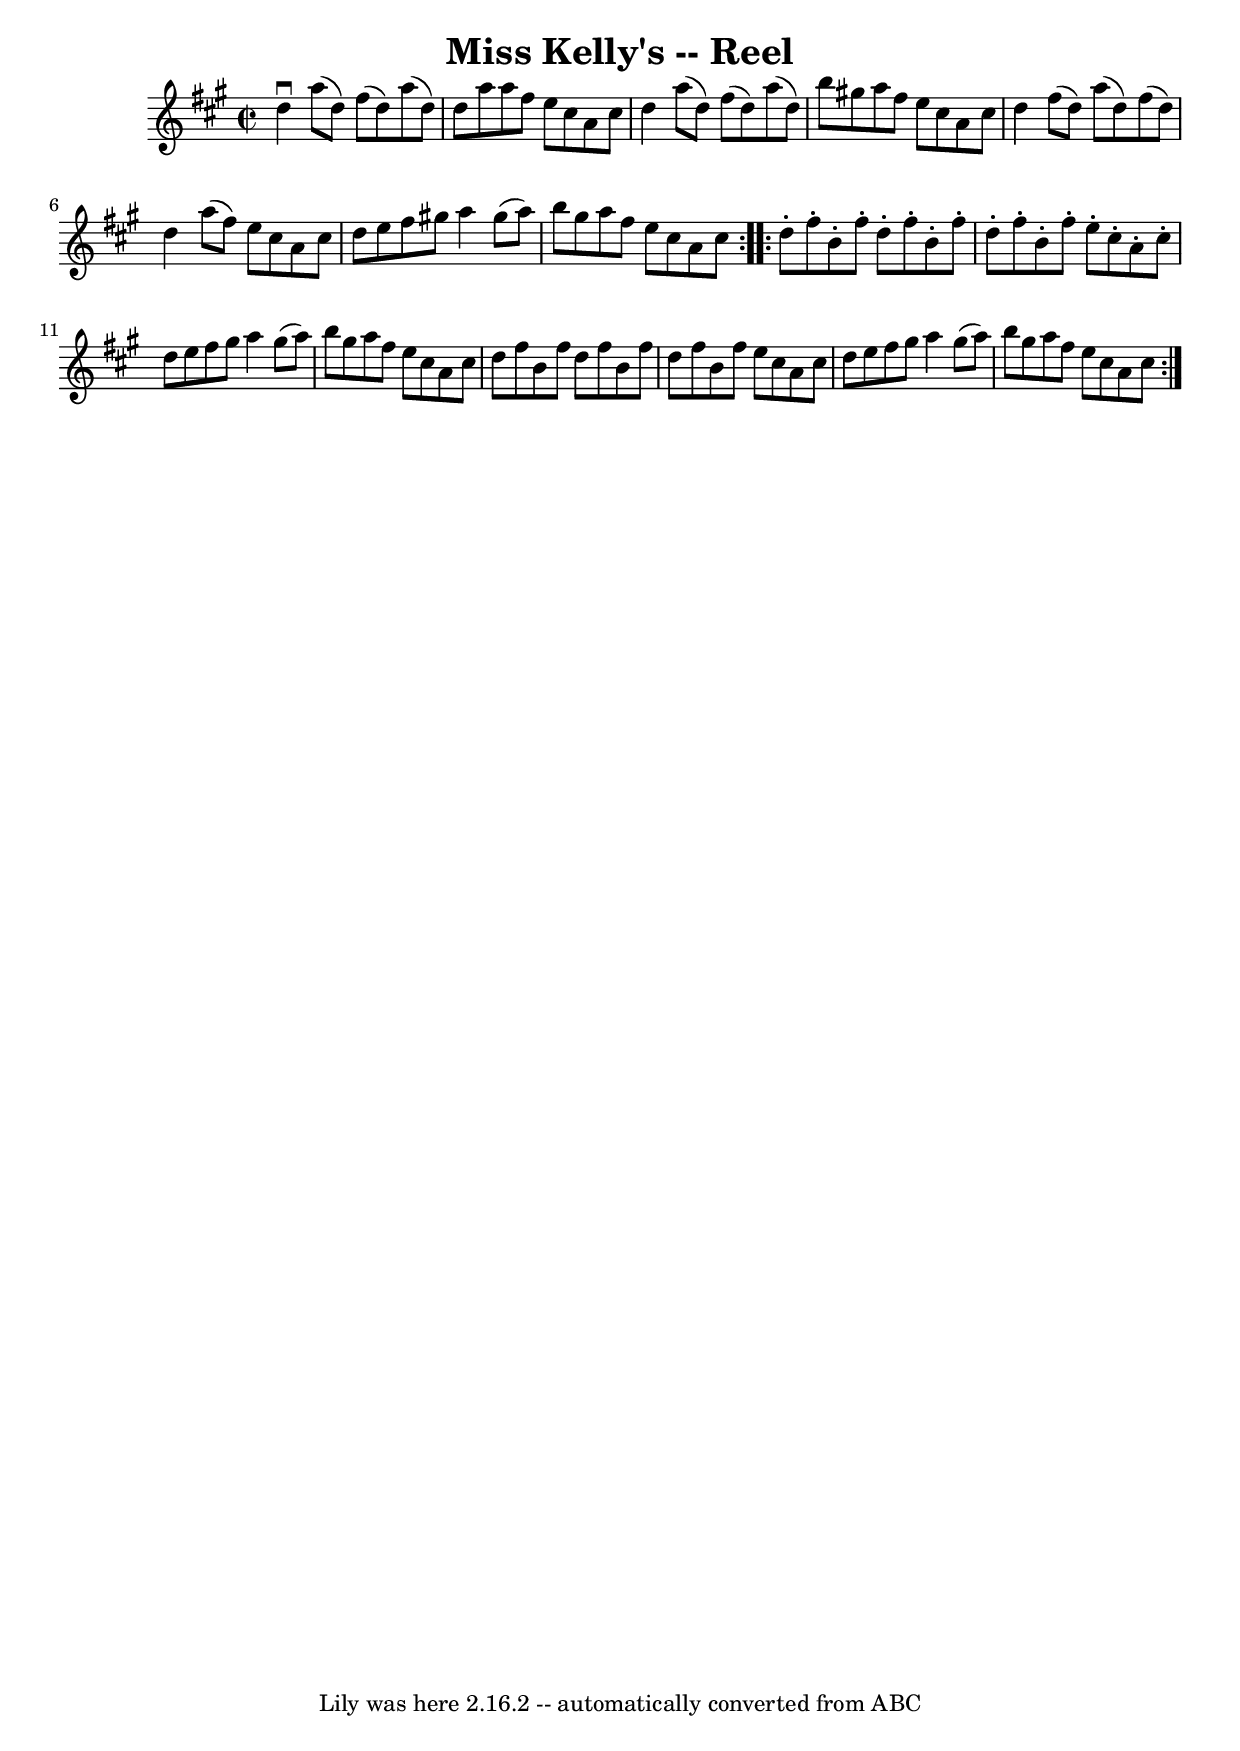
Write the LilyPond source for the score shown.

\version "2.16.2"
\include "Mammoth.ily"
\header {
  %% book = "Ryan's Mammoth Collection"
 crossRefNumber = "1"
 footnotes = "\\\\236"
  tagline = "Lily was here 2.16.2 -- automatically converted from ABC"
  title = "Miss Kelly's -- Reel"

}
voicedefault =  {



  \repeat volta 2 {

    \override Staff.TimeSignature #'style = #'C
    \time 2/2 
    \key d \lydian
 d''4^\downbow a''8 (d''8) fis''8 ( d''8) a''8 (d''8)    |
 d''8 a''8 a''8 fis''8 e''8 cis''8 a'8 cis''8     |
 d''4 a''8 (d''8) fis''8 (d''8) a''8 (d''8)    |
 b''8 gis''!8 a''8 fis''8 e''8 cis''8 a'8 cis''8     |
 d''4 fis''8 ( d''8) a''8 (d''8) fis''8 (d''8)    |
 d''4 a''8 ( fis''8) e''8 cis''8 a'8 cis''8     |
 d''8 e''8 fis''8 gis''!8 a''4 gis''8 (a''8)    |
 b''8 gis''8    
 a''8 fis''8 e''8 cis''8 a'8 cis''8    
  }     
  \repeat volta 2 {
    
 d''8-. fis''8-. b'8-. fis''8-. d''8-. fis''8-. b'8-. fis''8-.    |
 d''8-. fis''8-. b'8-. fis''8-. e''8-. cis''8-. a'8-. cis''8-.    |
 d''8 e''8 fis''8 gis''8 a''4 gis''8 (a''8)    |
 b''8 gis''8 a''8 fis''8 e''8 cis''8 a'8 cis''8     |
 d''8 fis''8 b'8 fis''8 d''8 fis''8 b'8 fis''8     |
 d''8 fis''8 b'8 fis''8 e''8 cis''8 a'8 cis''8     |
 d''8 e''8 fis''8 gis''8 a''4 gis''8 (a''8)    |
 b''8 gis''8 a''8    
 fis''8 e''8 cis''8 a'8 cis''8    
  }   

}

\score{
  <<

    \context Staff="default"
    {
      \voicedefault 
      
    }

  >>
  \layout {
    
  }
  \midi {
  }

}
